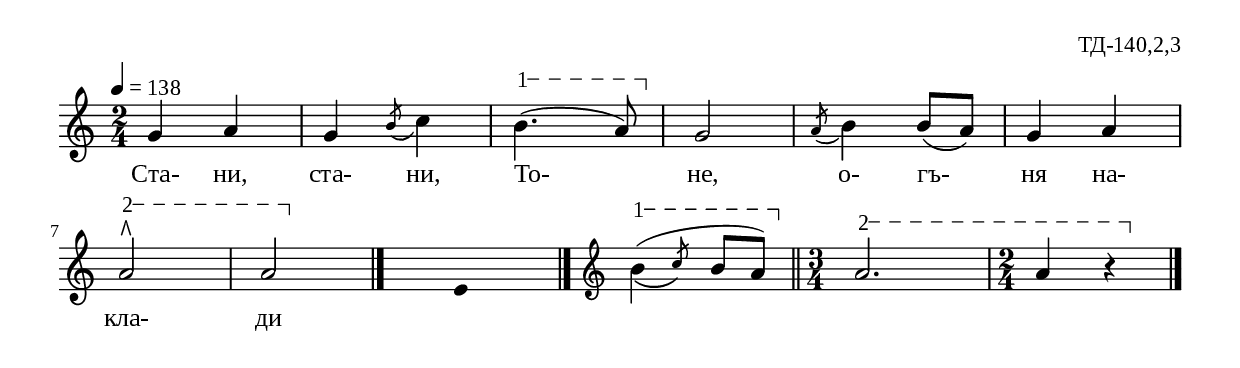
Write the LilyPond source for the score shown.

%{
TD_140_2_03
%}

\include "td-preamble.ly"

\score {
\relative c'' {
 \tempo 4 = 138
  \time 2/4
\phrasingSlurDown  
 g4 a g  \acciaccatura b8 c4 
 \varA
 b4.\startTextSpan( a8\stopTextSpan) 
 g2  \acciaccatura a8 b4 b8( a)
 g4 a \break
 \varB
 a2\startTextSpan^\rtoe a\stopTextSpan
 \bar "|." 
 s8 \fixB e4 \fixC s8 
 \bar "|."
\endm 
\varA
\afterGrace b'4\startTextSpan\(( { \stdB c8\) \stdE } b8[ a\stopTextSpan)] \bar "||" 
\varB
 \time 3/4 a2.\startTextSpan \time 2/4 a4 r4\stopTextSpan
\bar "|."
}
\addlyrics { Ста- ни, ста- ни, То- не, о- гъ- ня на- кла- ди }
%
\layout {
  indent = #0
  line-width = 190\mm
  ragged-right=##f
%%   ragged-last = ##t
}
%
\midi { 
	\context {
		\Score
		tempoWholesPerMinute = #(ly:make-moment 138 4)
		}
	}
}

\header{
  opus = "ТД-140,2,3"
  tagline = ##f
}


